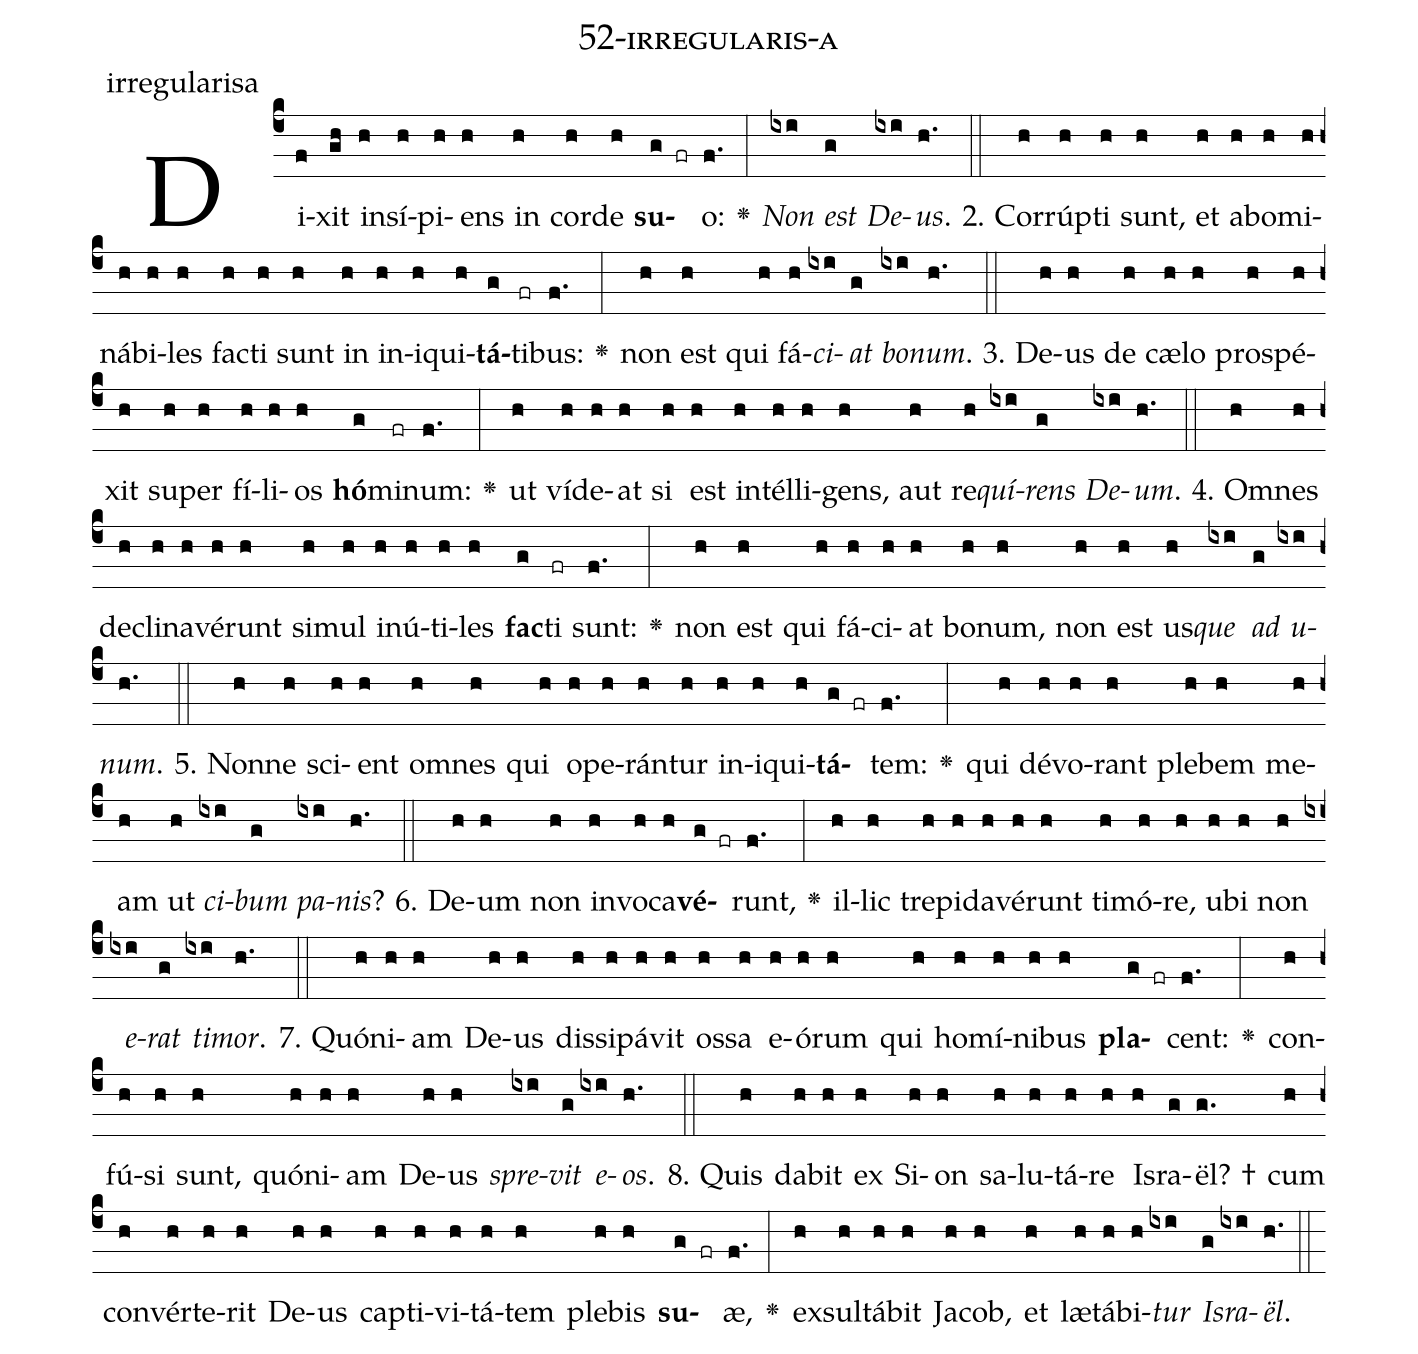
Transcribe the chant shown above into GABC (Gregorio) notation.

name: 52-irregularis-a;
annotation: irregularisa;
%%
(c4)Di(f)xit(gh) in(h)sí(h)pi(h)ens(h) in(h) cor(h)de(h) <b>su</b>(g fr)o:(f.) <v>\greheightstar</v>(:) <i>Non</i>(ixi) <i>est</i>(g) <i>De</i>(ixi)<i>us</i>.(h.) (::)
2. Cor(h)rúp(h)ti(h) sunt,(h) et(h) ab(h)o(h)mi(h)ná(h)bi(h)les(h) fac(h)ti(h) sunt(h) in(h) in(h)i(h)qui(h)<b>tá</b>(g)ti(fr)bus:(f.) <v>\greheightstar</v>(:) non(h) est(h) qui(h) fá(h)<i>ci</i>(ixi)<i>at</i>(g) <i>bo</i>(ixi)<i>num</i>.(h.) (::)
3. De(h)us(h) de(h) cæ(h)lo(h) pro(h)spé(h)xit(h) su(h)per(h) fí(h)li(h)os(h) <b>hó</b>(g)mi(fr)num:(f.) <v>\greheightstar</v>(:) ut(h) ví(h)de(h)at(h) si(h) est(h) in(h)tél(h)li(h)gens,(h) aut(h) re(h)<i>quí</i>(ixi)<i>rens</i>(g) <i>De</i>(ixi)<i>um</i>.(h.) (::)
4. Om(h)nes(h) de(h)cli(h)na(h)vé(h)runt(h) si(h)mul(h) in(h)ú(h)ti(h)les(h) <b>fac</b>(g)ti(fr) sunt:(f.) <v>\greheightstar</v>(:) non(h) est(h) qui(h) fá(h)ci(h)at(h) bo(h)num,(h) non(h) est(h) us(h)<i>que</i>(ixi) <i>ad</i>(g) <i>u</i>(ixi)<i>num</i>.(h.) (::)
5. Non(h)ne(h) sci(h)ent(h) om(h)nes(h) qui(h) o(h)pe(h)rán(h)tur(h) in(h)i(h)qui(h)<b>tá</b>(g fr)tem:(f.) <v>\greheightstar</v>(:) qui(h) dé(h)vo(h)rant(h) ple(h)bem(h) me(h)am(h) ut(h) <i>ci</i>(ixi)<i>bum</i>(g) <i>pa</i>(ixi)<i>nis</i>?(h.) (::)
6. De(h)um(h) non(h) in(h)vo(h)ca(h)<b>vé</b>(g fr)runt,(f.) <v>\greheightstar</v>(:) il(h)lic(h) tre(h)pi(h)da(h)vé(h)runt(h) ti(h)mó(h)re,(h) u(h)bi(h) non(h) <i>e</i>(ixi)<i>rat</i>(g) <i>ti</i>(ixi)<i>mor</i>.(h.) (::)
7. Quón(h)i(h)am(h) De(h)us(h) dis(h)si(h)pá(h)vit(h) os(h)sa(h) e(h)ó(h)rum(h) qui(h) ho(h)mí(h)ni(h)bus(h) <b>pla</b>(g fr)cent:(f.) <v>\greheightstar</v>(:) con(h)fú(h)si(h) sunt,(h) quón(h)i(h)am(h) De(h)us(h) <i>spre</i>(ixi)<i>vit</i>(g) <i>e</i>(ixi)<i>os</i>.(h.) (::)
8. Quis(h) da(h)bit(h) ex(h) Si(h)on(h) sa(h)lu(h)tá(h)re(h) Is(h)ra(g)ël? †(g.) cum(h) con(h)vér(h)te(h)rit(h) De(h)us(h) cap(h)ti(h)vi(h)tá(h)tem(h) ple(h)bis(h) <b>su</b>(g fr)æ,(f.) <v>\greheightstar</v>(:) ex(h)sul(h)tá(h)bit(h) Ja(h)cob,(h) et(h) læ(h)tá(h)bi(h)<i>tur</i>(ixi) <i>Is</i>(g)<i>ra</i>(ixi)<i>ël</i>.(h.) (::)
